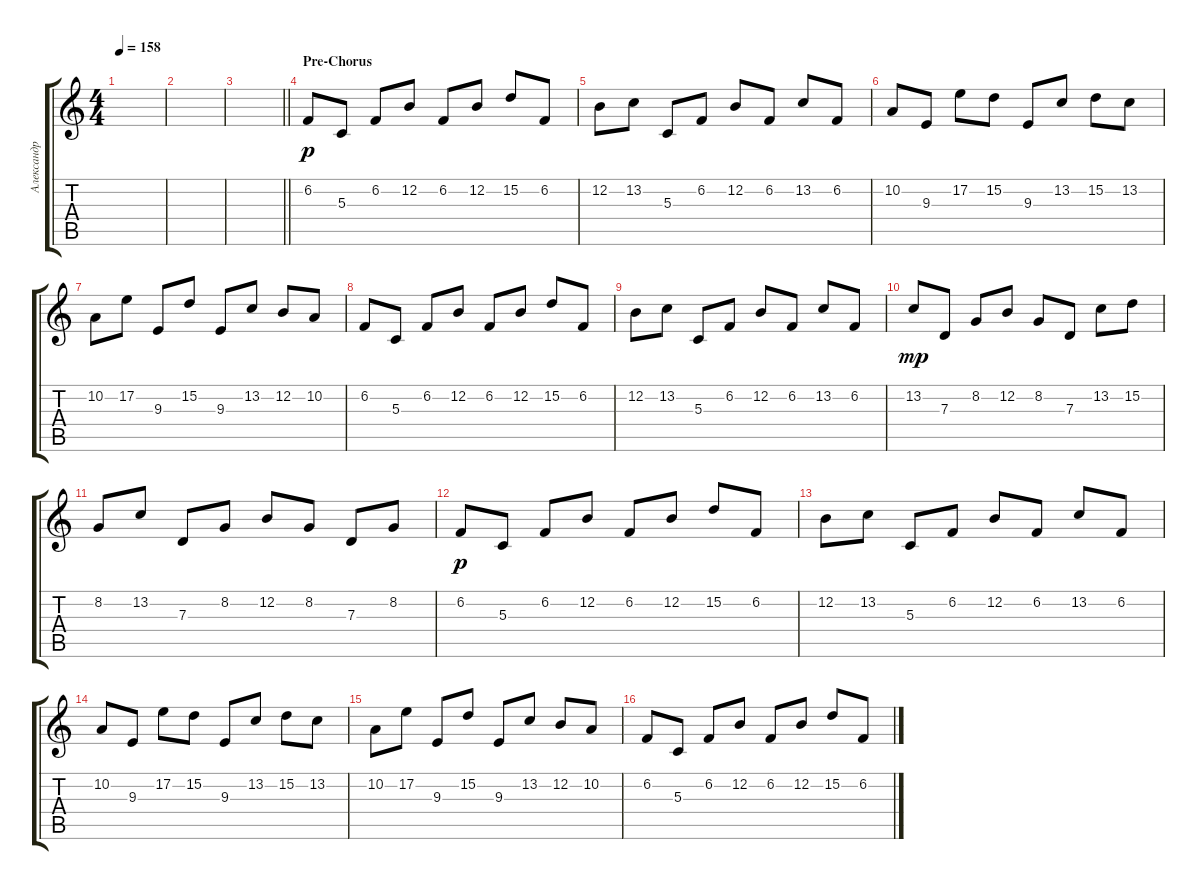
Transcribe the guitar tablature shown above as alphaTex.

\track ("Александр \"Wish\" Андрюхин" "Александр ") {instrument acousticgrandpiano}
\staff {score tabs}
\tuning (E4 B3 G3 D3 A2 E2) {hide}
\ts (4 4)
\tempo 158
\clef g2
\ks c
|
|
\barLineRight lightlight
|
\section ("" "Pre-Chorus")
6.2.8{dy p instrument rockorgan} 5.3.8 6.2.8 12.2.8 6.2.8 12.2.8 15.2.8 6.2.8 |
12.2.8 13.2.8 5.3.8 6.2.8 12.2.8 6.2.8 13.2.8 6.2.8 |
10.2.8 9.3.8 17.2.8 15.2.8 9.3.8 13.2.8 15.2.8 13.2.8 |
10.2.8 17.2.8 9.3.8 15.2.8 9.3.8 13.2.8 12.2.8 10.2.8 |
6.2.8 5.3.8 6.2.8 12.2.8 6.2.8 12.2.8 15.2.8 6.2.8 |
12.2.8 13.2.8 5.3.8 6.2.8 12.2.8 6.2.8 13.2.8 6.2.8 |
13.2.8{dy mp} 7.3.8 8.2.8 12.2.8 8.2.8 7.3.8 13.2.8 15.2.8 |
8.2.8 13.2.8 7.3.8 8.2.8 12.2.8 8.2.8 7.3.8 8.2.8 |
6.2.8{dy p instrument rockorgan} 5.3.8 6.2.8 12.2.8 6.2.8 12.2.8 15.2.8 6.2.8 |
12.2.8 13.2.8 5.3.8 6.2.8 12.2.8 6.2.8 13.2.8 6.2.8 |
10.2.8 9.3.8 17.2.8 15.2.8 9.3.8 13.2.8 15.2.8 13.2.8 |
10.2.8 17.2.8 9.3.8 15.2.8 9.3.8 13.2.8 12.2.8 10.2.8 |
6.2.8 5.3.8 6.2.8 12.2.8 6.2.8 12.2.8 15.2.8 6.2.8
